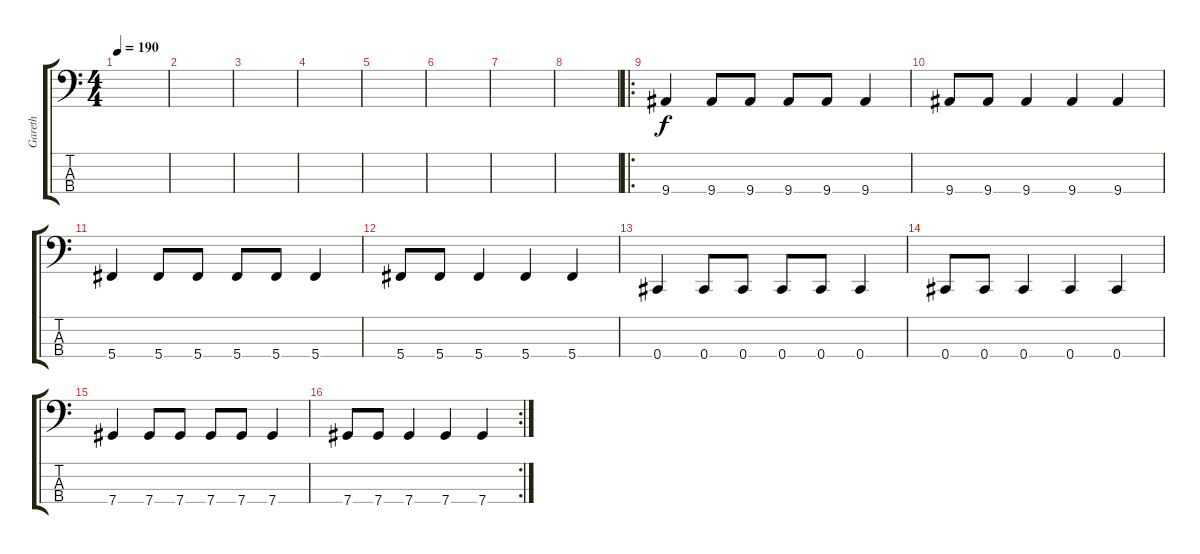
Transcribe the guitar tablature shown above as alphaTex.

\track ("Gareth" "Gareth") {instrument electricbasspick}
\staff {score tabs}
\tuning (Gb2 Db2 Ab1 Db1) {hide}
\ts (4 4)
\tempo 190
\clef f4
\ks c
|
|
|
|
|
|
|
|
\ro
9.4.4 9.4.8 9.4.8 9.4.8 9.4.8 9.4.4 |
9.4.8 9.4.8 9.4.4 9.4.4 9.4.4 |
5.4.4 5.4.8 5.4.8 5.4.8 5.4.8 5.4.4 |
5.4.8 5.4.8 5.4.4 5.4.4 5.4.4 |
0.4.4 0.4.8 0.4.8 0.4.8 0.4.8 0.4.4 |
0.4.8 0.4.8 0.4.4 0.4.4 0.4.4 |
7.4.4 7.4.8 7.4.8 7.4.8 7.4.8 7.4.4 |
\rc 2
7.4.8 7.4.8 7.4.4 7.4.4 7.4.4
